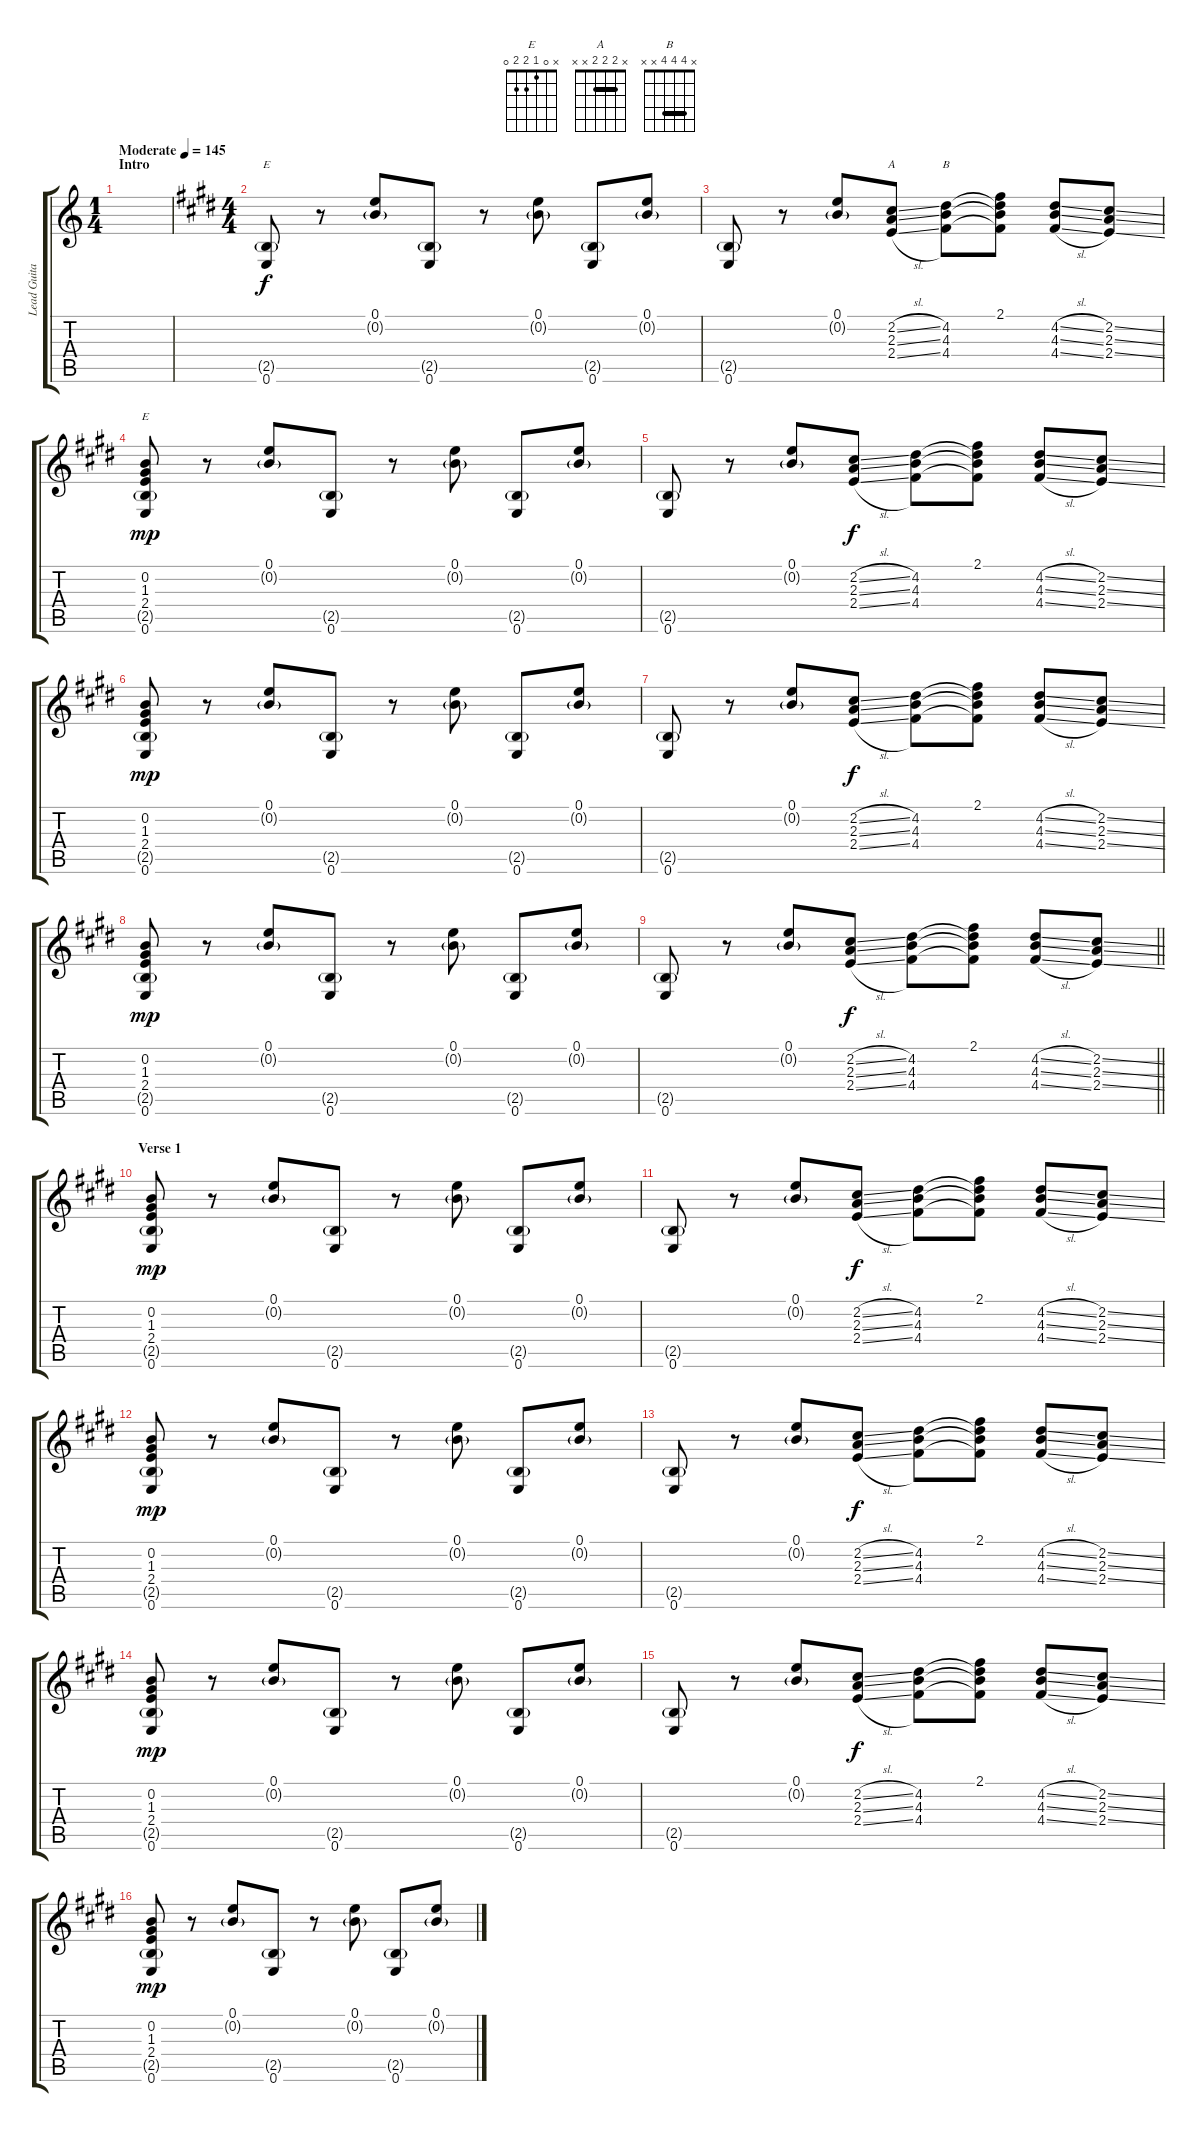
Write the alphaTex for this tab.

\track ("Lead Guitar" "Lead Guita") {instrument electricguitarclean}
\staff {score tabs}
\tuning (E4 B3 G3 D3 A2 E2) {hide}
\chord ("E" 0 0 1 2 2 0)
\chord ("A" x 2 2 2 x x) {barre 2}
\chord ("B" x 4 4 4 x x) {barre 4}
\chord ("E" x 0 1 2 2 0)
\ts (1 4)
\section ("" "Intro")
\tempo (145 "Moderate")
\clef g2
\ks c
|
\ts (4 4)
\ks e
(2.5{g} 0.6).8{ch "E"} r.8 (0.1 0.2{g}).8 (2.5{g} 0.6).8 r.8 (0.1 0.2{g}).8 (2.5{g} 0.6).8 (0.1 0.2{g}).8 |
(2.5{g} 0.6).8 r.8 (0.1 0.2{g}).8 (2.2{sl} 2.3{sl} 2.4{sl}).8{ch "A" dy f} (4.2 4.3 4.4).8{ch "B"} (2.1 4.2{t} 4.3{t} 4.4{t}).8 (4.2{sl} 4.3{sl} 4.4{sl}).8 (2.2{ss} 2.3{ss} 2.4{ss}).8 |
(0.2 1.3 2.4 2.5{g} 0.6).8{ch "E" dy mp} r.8 (0.1 0.2{g}).8 (2.5{g} 0.6).8 r.8 (0.1 0.2{g}).8 (2.5{g} 0.6).8 (0.1 0.2{g}).8 |
(2.5{g} 0.6).8 r.8 (0.1 0.2{g}).8 (2.2{sl} 2.3{sl} 2.4{sl}).8{dy f} (4.2 4.3 4.4).8 (2.1 4.2{t} 4.3{t} 4.4{t}).8 (4.2{sl} 4.3{sl} 4.4{sl}).8 (2.2{ss} 2.3{ss} 2.4{ss}).8 |
(0.2 1.3 2.4 2.5{g} 0.6).8{dy mp} r.8 (0.1 0.2{g}).8 (2.5{g} 0.6).8 r.8 (0.1 0.2{g}).8 (2.5{g} 0.6).8 (0.1 0.2{g}).8 |
(2.5{g} 0.6).8 r.8 (0.1 0.2{g}).8 (2.2{sl} 2.3{sl} 2.4{sl}).8{dy f} (4.2 4.3 4.4).8 (2.1 4.2{t} 4.3{t} 4.4{t}).8 (4.2{sl} 4.3{sl} 4.4{sl}).8 (2.2{ss} 2.3{ss} 2.4{ss}).8 |
(0.2 1.3 2.4 2.5{g} 0.6).8{dy mp} r.8 (0.1 0.2{g}).8 (2.5{g} 0.6).8 r.8 (0.1 0.2{g}).8 (2.5{g} 0.6).8 (0.1 0.2{g}).8 |
\barLineRight lightlight
(2.5{g} 0.6).8 r.8 (0.1 0.2{g}).8 (2.2{sl} 2.3{sl} 2.4{sl}).8{dy f} (4.2 4.3 4.4).8 (2.1 4.2{t} 4.3{t} 4.4{t}).8 (4.2{sl} 4.3{sl} 4.4{sl}).8 (2.2{ss} 2.3{ss} 2.4{ss}).8 |
\section ("" "Verse 1")
(0.2 1.3 2.4 2.5{g} 0.6).8{dy mp} r.8 (0.1 0.2{g}).8 (2.5{g} 0.6).8 r.8 (0.1 0.2{g}).8 (2.5{g} 0.6).8 (0.1 0.2{g}).8 |
(2.5{g} 0.6).8 r.8 (0.1 0.2{g}).8 (2.2{sl} 2.3{sl} 2.4{sl}).8{dy f} (4.2 4.3 4.4).8 (2.1 4.2{t} 4.3{t} 4.4{t}).8 (4.2{sl} 4.3{sl} 4.4{sl}).8 (2.2{ss} 2.3{ss} 2.4{ss}).8 |
(0.2 1.3 2.4 2.5{g} 0.6).8{dy mp} r.8 (0.1 0.2{g}).8 (2.5{g} 0.6).8 r.8 (0.1 0.2{g}).8 (2.5{g} 0.6).8 (0.1 0.2{g}).8 |
(2.5{g} 0.6).8 r.8 (0.1 0.2{g}).8 (2.2{sl} 2.3{sl} 2.4{sl}).8{dy f} (4.2 4.3 4.4).8 (2.1 4.2{t} 4.3{t} 4.4{t}).8 (4.2{sl} 4.3{sl} 4.4{sl}).8 (2.2{ss} 2.3{ss} 2.4{ss}).8 |
(0.2 1.3 2.4 2.5{g} 0.6).8{dy mp} r.8 (0.1 0.2{g}).8 (2.5{g} 0.6).8 r.8 (0.1 0.2{g}).8 (2.5{g} 0.6).8 (0.1 0.2{g}).8 |
(2.5{g} 0.6).8 r.8 (0.1 0.2{g}).8 (2.2{sl} 2.3{sl} 2.4{sl}).8{dy f} (4.2 4.3 4.4).8 (2.1 4.2{t} 4.3{t} 4.4{t}).8 (4.2{sl} 4.3{sl} 4.4{sl}).8 (2.2{ss} 2.3{ss} 2.4{ss}).8 |
(0.2 1.3 2.4 2.5{g} 0.6).8{dy mp} r.8 (0.1 0.2{g}).8 (2.5{g} 0.6).8 r.8 (0.1 0.2{g}).8 (2.5{g} 0.6).8 (0.1 0.2{g}).8
